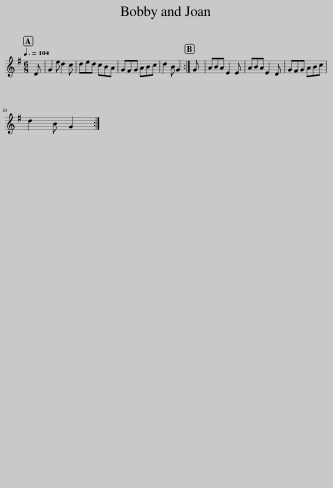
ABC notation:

X:1
L:1/8
Q:3/8=104
M:6/8
I:linebreak $
K:G
V:1 treble
V:1
 D | G2 e d2 c | ded cBA | GFG ABc | d2 B G2 :| %5
 G | ABA E2 E | ABA E2 D | GFG ABc |$ d2 B G2 :| %10
